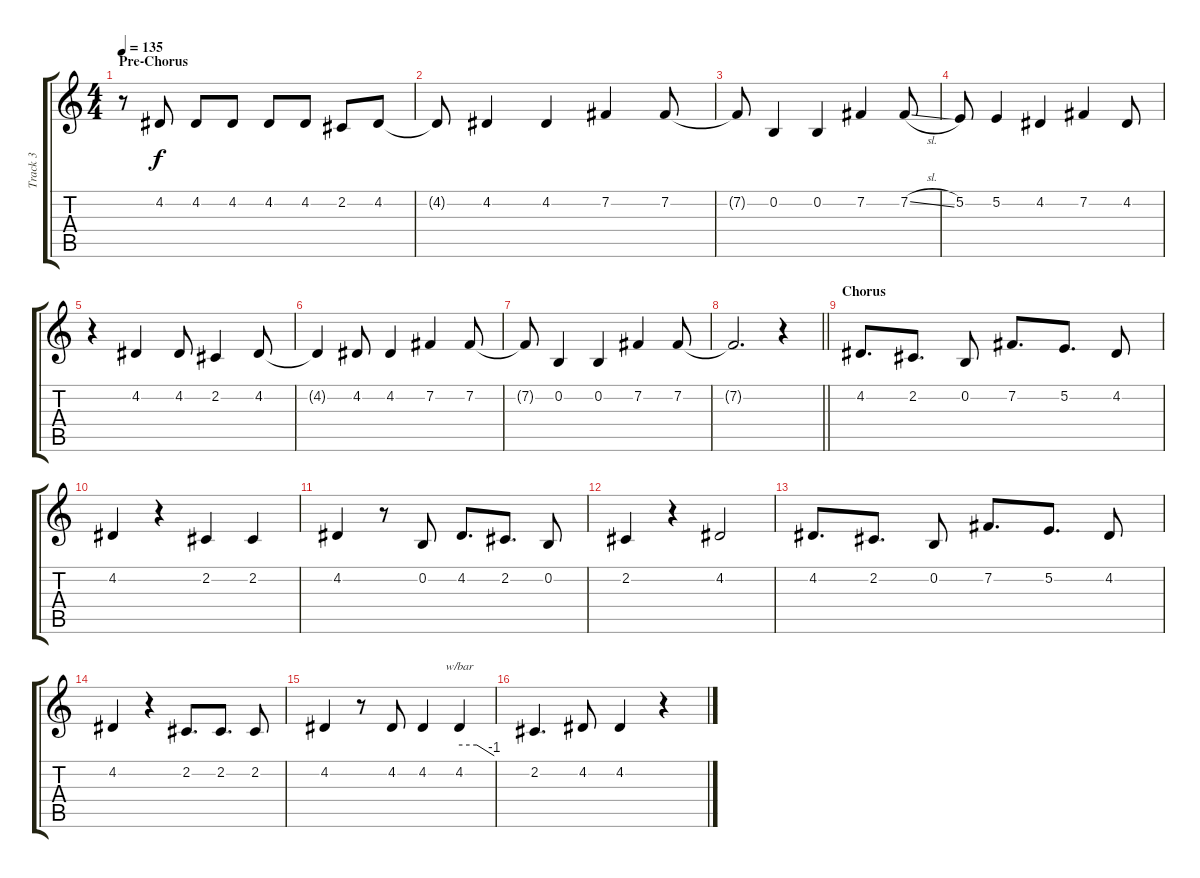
\track ("Track 3" "Track 3") {instrument lead5charang}
\staff {score tabs}
\tuning (E4 B3 G3 D3 A2 E2) {hide}
\ts (4 4)
\section ("" "Pre-Chorus")
\tempo 135
\clef g2
\ks c
r.8{dy f} 4.2.8 4.2.8 4.2.8 4.2.8 4.2.8 2.2.8 4.2.8 |
4.2{t}.8 4.2.4 4.2.4 7.2.4 7.2.8 |
7.2{t}.8 0.2.4 0.2.4 7.2.4 7.2{sl}.8 |
5.2.8 5.2.4 4.2.4 7.2.4 4.2.8 |
r.4 4.2.4 4.2.8 2.2.4 4.2.8 |
4.2{t}.4 4.2.8 4.2.4 7.2.4 7.2.8 |
7.2{t}.8 0.2.4 0.2.4 7.2.4 7.2.8 |
\barLineRight lightlight
7.2{t}.2{d} r.4 |
\section ("" "Chorus")
4.2.8{d} 2.2.8{d} 0.2.8 7.2.8{d} 5.2.8{d} 4.2.8 |
4.2.4 r.4 2.2.4 2.2.4 |
4.2.4 r.8 0.2.8 4.2.8{d} 2.2.8{d} 0.2.8 |
2.2.4 r.4 4.2.2 |
4.2.8{d} 2.2.8{d} 0.2.8 7.2.8{d} 5.2.8{d} 4.2.8 |
4.2.4 r.4 2.2.8{d} 2.2.8{d} 2.2.8 |
4.2.4 r.8 4.2.8 4.2.4 4.2.4{tbe (custom default 0 0 30 0 60 -4)} |
2.2.4{d} 4.2.8 4.2.4 r.4
